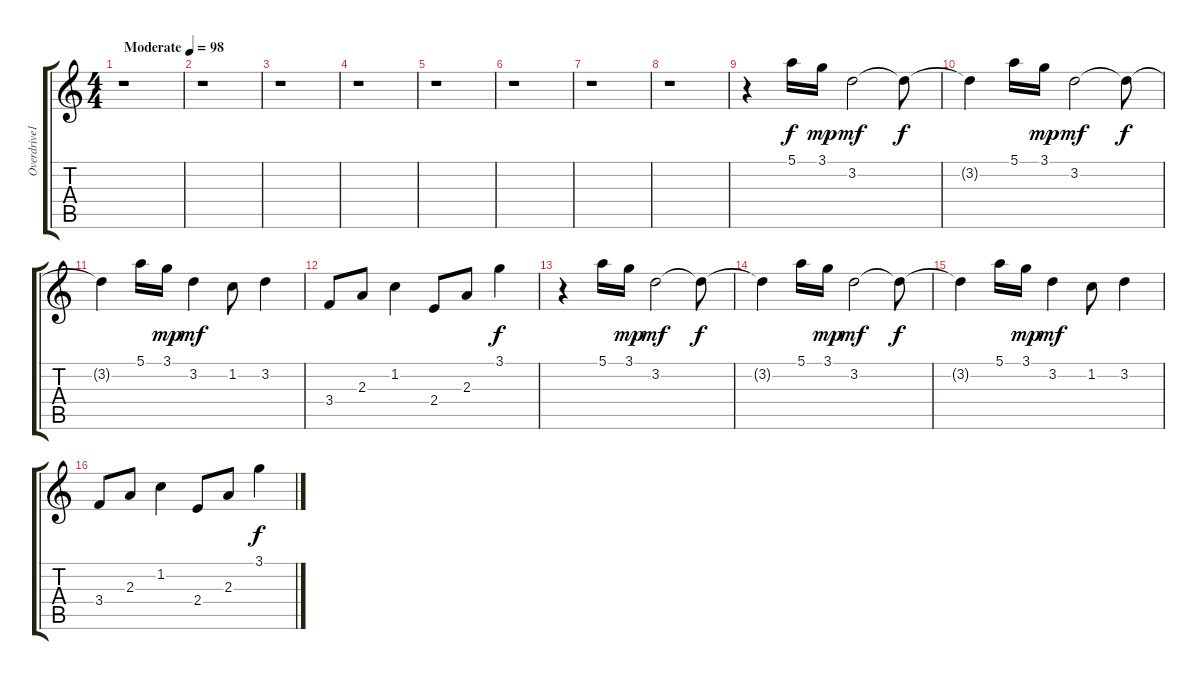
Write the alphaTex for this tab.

\track ("Overdrive1" "Overdrive1") {instrument overdrivenguitar}
\staff {score tabs}
\tuning (E4 B3 G3 D3 A2 E2) {hide}
\ts (4 4)
\tempo (98 "Moderate")
\clef g2
\ks c
r.1{dy f instrument overdrivenguitar} |
r.1 |
r.1 |
r.1 |
r.1 |
r.1 |
r.1 |
r.1 |
r.4 5.1.16 3.1.16{dy mp} 3.2.2{dy mf} 3.2{t}.8{dy f} |
3.2{t}.4 5.1.16 3.1.16{dy mp} 3.2.2{dy mf} 3.2{t}.8{dy f} |
3.2{t}.4 5.1.16 3.1.16{dy mp} 3.2.4{dy mf} 1.2.8 3.2.4 |
3.4.8 2.3.8 1.2.4 2.4.8 2.3.8 3.1.4{dy f} |
r.4 5.1.16 3.1.16{dy mp} 3.2.2{dy mf} 3.2{t}.8{dy f} |
3.2{t}.4 5.1.16 3.1.16{dy mp} 3.2.2{dy mf} 3.2{t}.8{dy f} |
3.2{t}.4 5.1.16 3.1.16{dy mp} 3.2.4{dy mf} 1.2.8 3.2.4 |
3.4.8 2.3.8 1.2.4 2.4.8 2.3.8 3.1.4{dy f}
